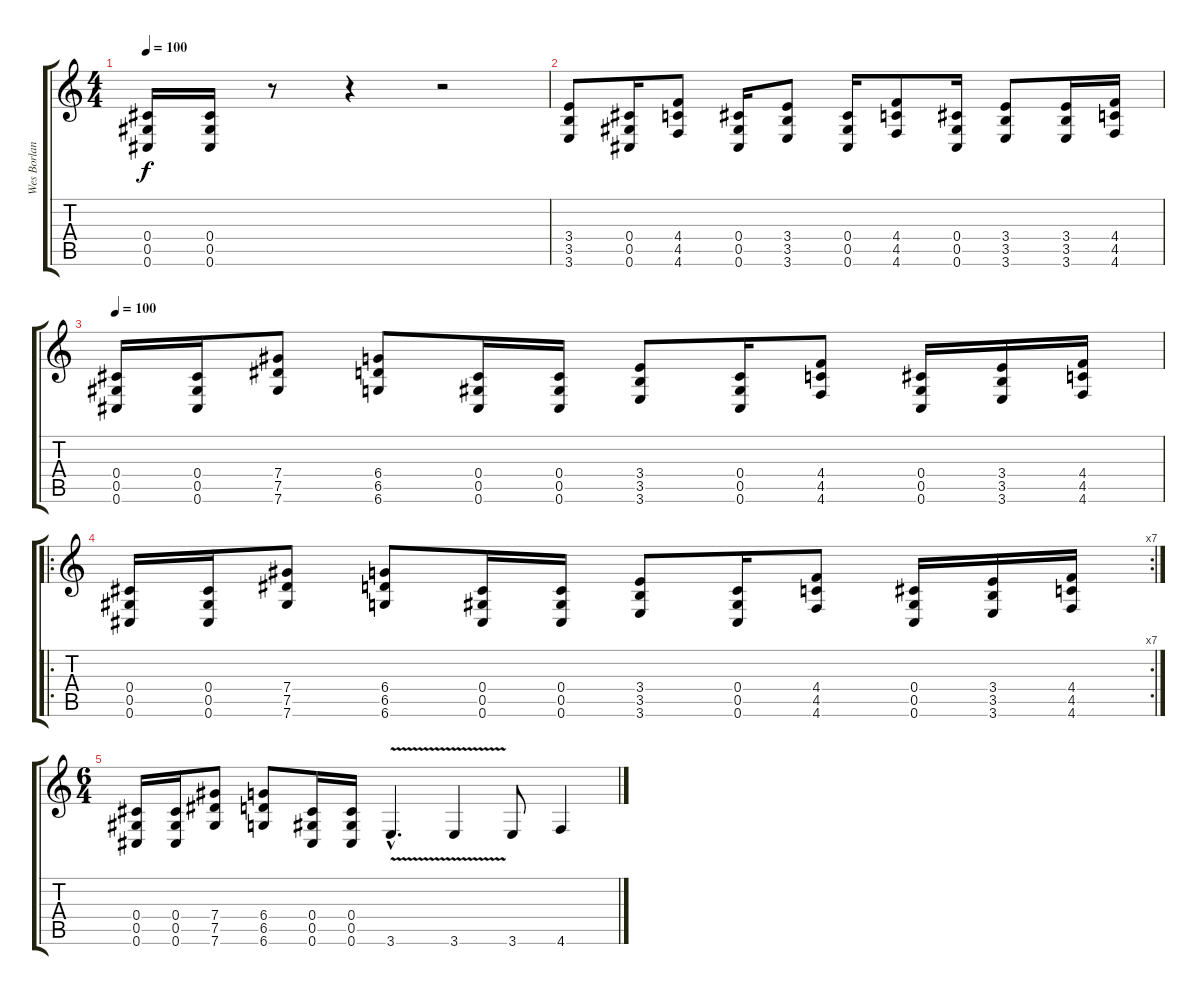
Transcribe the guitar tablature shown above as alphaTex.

\track ("Wes Borland" "Wes Borlan") {instrument electricguitarclean}
\staff {score tabs}
\tuning (Eb4 Bb3 Gb3 Db3 Ab2 Db2) {hide}
\ts (4 4)
\tempo 100
\clef g2
\ks c
(0.4 0.5 0.6).16{dy f} (0.4 0.5 0.6).16 r.8 r.4 r.2 |
(3.4 3.5 3.6).8 (0.4 0.5 0.6).16 (4.4 4.5 4.6).8 (0.4 0.5 0.6).16 (3.4 3.5 3.6).8 (0.4 0.5 0.6).16 (4.4 4.5 4.6).8 (0.4 0.5 0.6).16 (3.4 3.5 3.6).8 (3.4 3.5 3.6).16 (4.4 4.5 4.6).16 |
\tempo 100
(0.4 0.5 0.6).16{balance 16 instrument distortionguitar} (0.4 0.5 0.6).16 (7.4 7.5 7.6).8 (6.4 6.5 6.6).8 (0.4 0.5 0.6).16 (0.4 0.5 0.6).16 (3.4 3.5 3.6).8 (0.4 0.5 0.6).16 (4.4 4.5 4.6).8 (0.4 0.5 0.6).16 (3.4 3.5 3.6).16 (4.4 4.5 4.6).16 |
\ro
\rc 7
(0.4 0.5 0.6).16{balance 8 instrument distortionguitar} (0.4 0.5 0.6).16 (7.4 7.5 7.6).8 (6.4 6.5 6.6).8 (0.4 0.5 0.6).16 (0.4 0.5 0.6).16 (3.4 3.5 3.6).8 (0.4 0.5 0.6).16 (4.4 4.5 4.6).8 (0.4 0.5 0.6).16 (3.4 3.5 3.6).16 (4.4 4.5 4.6).16 |
\ts (6 4)
(0.4 0.5 0.6).16{balance 8 instrument distortionguitar} (0.4 0.5 0.6).16 (7.4 7.5 7.6).8 (6.4 6.5 6.6).8 (0.4 0.5 0.6).16 (0.4 0.5 0.6).16 3.6{v hac}.4{d} 3.6{v}.4 3.6.8 4.6.4
